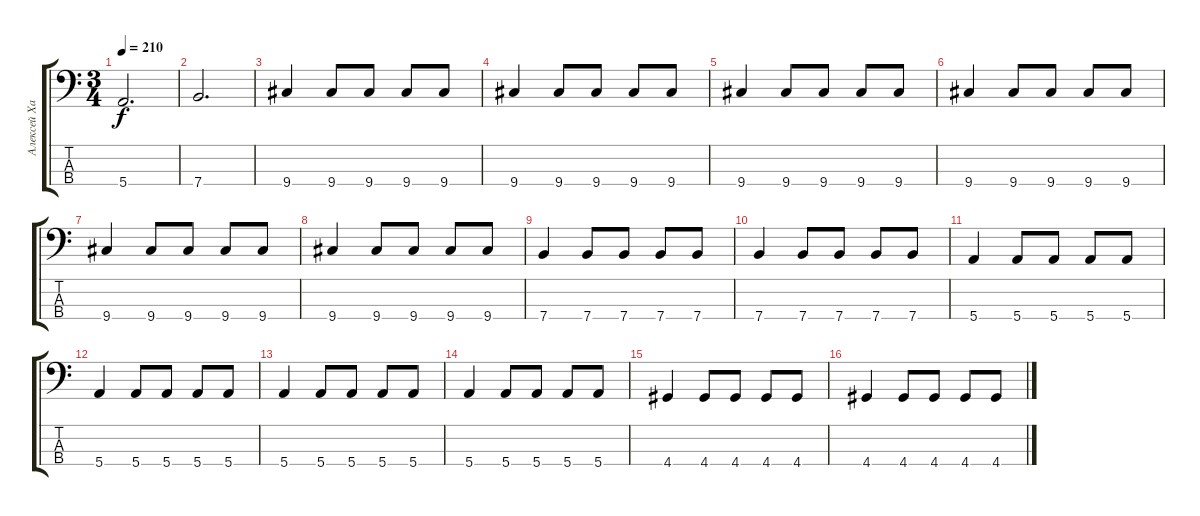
\track ("Алексей Харьков" "Алексей Ха") {instrument electricbasspick}
\staff {score tabs}
\tuning (G2 D2 A1 E1) {hide}
\ts (3 4)
\tempo 210
\clef f4
\ks c
5.4.2{d dy f} |
7.4.2{d} |
9.4.4 9.4.8 9.4.8 9.4.8 9.4.8 |
9.4.4 9.4.8 9.4.8 9.4.8 9.4.8 |
9.4.4 9.4.8 9.4.8 9.4.8 9.4.8 |
9.4.4 9.4.8 9.4.8 9.4.8 9.4.8 |
9.4.4 9.4.8 9.4.8 9.4.8 9.4.8 |
9.4.4 9.4.8 9.4.8 9.4.8 9.4.8 |
7.4.4 7.4.8 7.4.8 7.4.8 7.4.8 |
7.4.4 7.4.8 7.4.8 7.4.8 7.4.8 |
5.4.4 5.4.8 5.4.8 5.4.8 5.4.8 |
5.4.4 5.4.8 5.4.8 5.4.8 5.4.8 |
5.4.4 5.4.8 5.4.8 5.4.8 5.4.8 |
5.4.4 5.4.8 5.4.8 5.4.8 5.4.8 |
4.4.4 4.4.8 4.4.8 4.4.8 4.4.8 |
4.4.4 4.4.8 4.4.8 4.4.8 4.4.8
